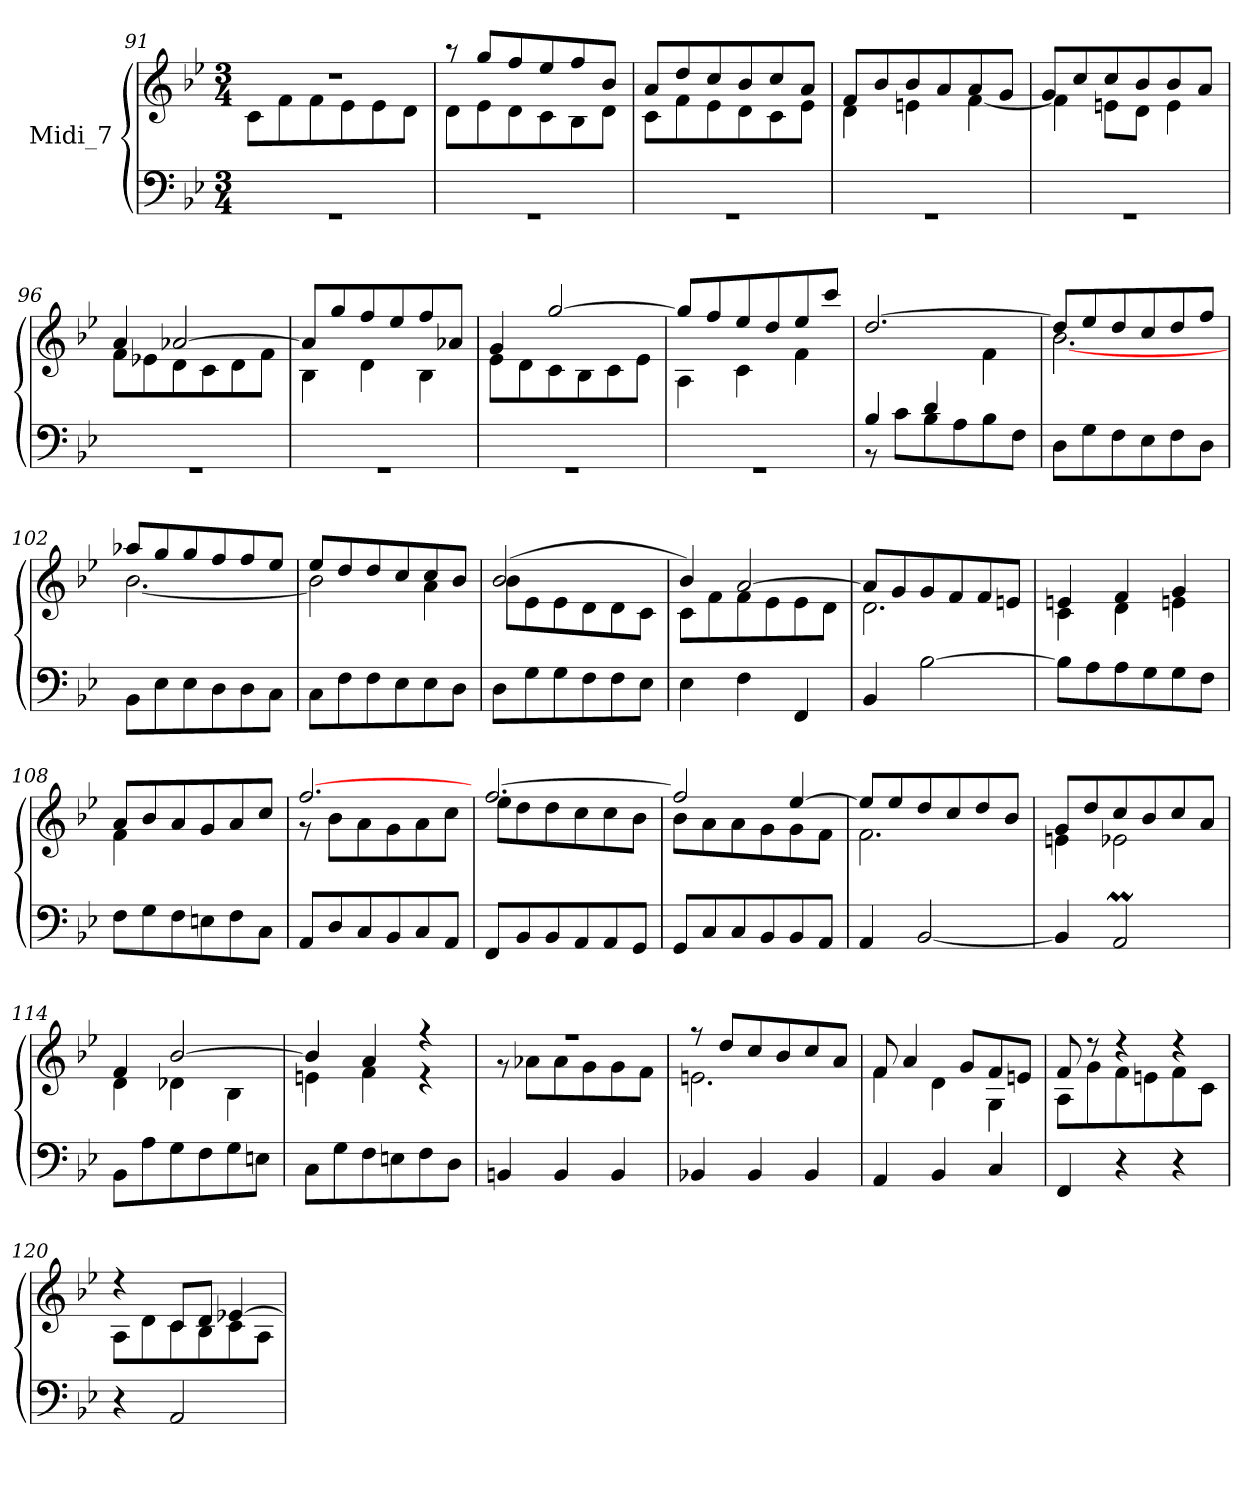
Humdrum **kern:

**kern	**kern
*part1	*part1
*staff2	*staff1
*I"Midi_7	*
*clefF4	*clefG2
*k[b-e-]	*k[b-e-]
*B-:	*B-:
*M3/4	*M3/4
=91	=91
*^	*
!LO:N:vis=1	!LO:N:vis=1	!LO:N:vis=1
*	*	*^
2.ryy	2.r	2.r	8c\L
.	.	.	8f\
.	.	.	8f\
.	.	.	8e-\
.	.	.	8e-\
.	.	.	8d\J
=92	=92	=92	=92
!LO:N:vis=1	!LO:N:vis=1	!	!
2.ryy	2.r	8r	8dL
.	.	8ggL	8e-
.	.	8ff	8d
.	.	8ee-	8c
.	.	8ff	8B-
.	.	8b-J	8dJ
=93	=93	=93	=93
!LO:N:vis=1	!LO:N:vis=1	!	!
2.ryy	2.r	8aL	8c\L
.	.	8dd	8f\
.	.	8cc	8e-\
.	.	8b-	8d\
.	.	8cc	8c\
.	.	8aJ	8e-\J
!!LO:LB:g=z	!!
=94	=94	=94	=94
!LO:N:vis=1	!LO:N:vis=1	!	!
2.ryy	2.r	8fL	4d\
.	.	8b-	.
.	.	8b-	4en\
.	.	8a	.
.	.	8a	[4f\
.	.	8gJ	.
=95	=95	=95	=95
!LO:N:vis=1	!LO:N:vis=1	!	!
2.ryy	2.r	8gL	4f\]
.	.	8cc	.
.	.	8cc	8en\L
.	.	8b-	8d\J
.	.	8b-	4e\
.	.	8aJ	.
=96	=96	=96	=96
!LO:N:vis=1	!LO:N:vis=1	!	!
2.ryy	2.r	4a/	8f\L
.	.	.	8e-X\
.	.	[2a-X/	8d\
.	.	.	8c\
.	.	.	8d\
.	.	.	8f\J
=97	=97	=97	=97
!LO:N:vis=1	!LO:N:vis=1	!	!
2.ryy	2.r	8a-/L]	4B-\
.	.	8gg/	.
.	.	8ff/	4d\
.	.	8ee-/	.
.	.	8ff/	4B-\
.	.	8a-/J	.
=98	=98	=98	=98
!LO:N:vis=1	!LO:N:vis=1	!	!
2.ryy	2.r	4g/	8e-L
.	.	.	8d
.	.	[2gg	8c
.	.	.	8B-
.	.	.	8c
.	.	.	8e-J
!!LO:LB:g=z	!!
=99	=99	=99	=99
!LO:N:vis=1	!LO:N:vis=1	!	!
2.ryy	2.r	8ggL]	4A\
.	.	8ff	.
.	.	8ee-	4c\
.	.	8dd	.
.	.	8ee-	4f\
.	.	8cccJ	.
=100	=100	=100	=100
4B-/	8r	[2.dd/	2ryy
.	8cL	.	.
4d/	8B-	.	.
.	8A	.	.
4ryy	8B-	.	4f\
.	8FJ	.	.
=101	=101	=101	=101
!LO:N:vis=1	!	!	!
2.ryy	8D\L	8dd/L]	[2.b-\
.	8G\	8ee-/	.
.	8F\	8dd/	.
.	8E-\	8cc/	.
.	8F\	8dd/	.
.	8D\J	8ff/J	.
=102	=102	=102	=102
!LO:N:vis=1	!	!	!
2.ryy	8BB-\L	8aa-XL	[2.b-\
.	8E-\	8gg	.
.	8E-\	8gg	.
.	8D\	8ff	.
.	8D\	8ff	.
.	8C\J	8ee-J	.
=103	=103	=103	=103
!LO:N:vis=1	!	!	!
2.ryy	8C\L	8ee-/L	2b-\]
.	8F\	8dd/	.
.	8F\	8dd/	.
.	8E-\	8cc/	.
.	8E-\	8cc/	4a\
.	8D\J	8b-/J	.
*v	*v	*	*
!!LO:LB:g=z	!!
=104	=104	=104
8DL	(>2b-/	8b-L
8G	.	8e-
8G	.	8e-
8F	.	8d
8F	4ryy	8d
8E-J	.	8cJ
=105	=105	=105
4E-	4b-/)	8c\L
.	.	8f\
4F	[2a/	8f\
.	.	8e-\
4FF/	.	8e-\
.	.	8d\J
=106	=106	=106
4BB-	8a/L]	2.d\
.	8g/	.
[2B-\	8g/	.
.	8f/	.
.	8f/	.
.	8en/J	.
=107	=107	=107
8B-\L]	4en/	4c\
8A\	.	.
8A\	4f/	4d\
8G\	.	.
8G\	4g/	4en\
8F\J	.	.
=108	=108	=108
8FL	8a/L	4f\
8G	8b-/	.
8F	8a/	4ryy
8En	8g/	.
8F	8a/	4ryy
8CJ	8cc/J	.
!!LO:LB:g=z	!!
=109	=109	=109
8AA/L	[2.ff/	8r
8D/	.	8b-\L
8C/	.	8a\
8BB-/	.	8g\
8C/	.	8a\
8AA/J	.	8cc\J
=110	=110	=110
8FF/L	[2.ff/	8ee-L
8BB-/	.	8dd
8BB-/	.	8dd
8AA/	.	8cc
8AA/	.	8cc
8GG/J	.	8b-J
=111	=111	=111
8GG/L	2ff/]	8b-L
8C/	.	8a
8C/	.	8a
8BB-/	.	8g
8BB-/	[4ee-/	8g
8AA/J	.	8fJ
=112	=112	=112
4AA/	8ee-/L]	2.f\
.	8ee-/	.
[2BB-/	8dd/	.
.	8cc/	.
.	8dd/	.
.	8b-/J	.
=113	=113	=113
4BB-/]	8gL	4en\
.	8dd	.
2AAm/	8cc	2e-X\
.	8b-	.
.	8cc	.
.	8aJ	.
!!LO:LB:g=z	!!
=114	=114	=114
8BB-L	4f/	4d\
8A	.	.
8G	[2b-/	4d-X\
8F	.	.
8G	.	4B-\
8EnJ	.	.
=115	=115	=115
8CL	4b-/]	4en\
8G	.	.
8F	4a/	4f\
8En	.	.
8F	4r	4r
8DJ	.	.
=116	=116	=116
!	!LO:N:vis=1	!
4BBn/	2.r	8r
.	.	8a-X\L
4BB/	.	8a-\
.	.	8g\
4BB/	.	8g\
.	.	8f\J
=117	=117	=117
4BB-X/	8r	2.en\
.	8ddL	.
4BB-/	8cc	.
.	8b-	.
4BB-/	8cc	.
.	8aJ	.
=118	=118	=118
4AA/	8f/	4f\
.	4a/	.
4BB-/	.	4d\
.	8gL	.
4C/	8f	4G\
.	8enJ	.
!!LO:LB:g=z	!!
=119	=119	=119
4FF/	8f/	8A\L
.	8r	8g\
4r	4r	8f\
.	.	8en\
4r	4r	8f\
.	.	8c\J
=120	=120	=120
4r	4r	8A\L
.	.	8d\
2AA/	8cL	8c\
.	8dJ	8B-\
.	[4e-X/	8c\
.	.	8A\J
*	*v	*v
=	=
*-	*-
